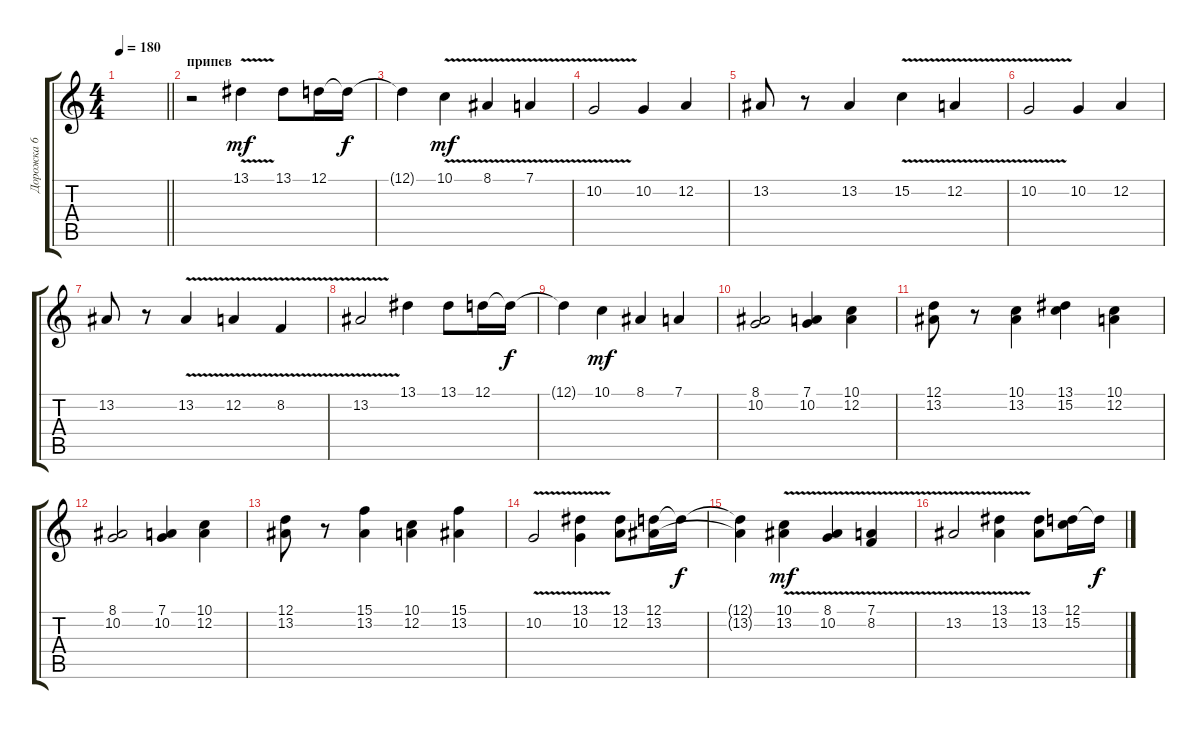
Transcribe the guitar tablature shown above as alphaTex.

\track ("Дорожка 6" "Дорожка 6") {instrument piccolo}
\staff {score tabs}
\tuning (D4 A3 F3 C3 G2 D2) {hide}
\ts (4 4)
\tempo 180
\clef g2
\barLineRight lightlight
\ks c
|
\section ("" "припев")
r.2 13.1{v}.4{dy mf} 13.1.8 12.1.16 12.1{t}.16{dy f} |
12.1{t}.4 10.1{v}.4{dy mf} 8.1{v}.4 7.1{v}.4 |
10.2{v}.2 10.2.4 12.2.4 |
13.2.8 r.8 13.2.4 15.2{v}.4 12.2{v}.4 |
10.2{v}.2 10.2.4 12.2.4 |
13.2.8 r.8 13.2{v}.4 12.2{v}.4 8.2{v}.4 |
13.2{v}.2 13.1.4 13.1.8 12.1.16 12.1{t}.16{dy f} |
12.1{t}.4 10.1.4{dy mf} 8.1.4 7.1.4 |
(8.1 10.2).2 (7.1 10.2).4 (10.1 12.2).4 |
(12.1 13.2).8 r.8 (10.1 13.2).4 (13.1 15.2).4 (10.1 12.2).4 |
(8.1 10.2).2 (7.1 10.2).4 (10.1 12.2).4 |
(12.1 13.2).8 r.8 (15.1 13.2).4 (10.1 12.2).4 (15.1 13.2).4 |
10.2{v}.2 (13.1{v} 10.2).4 (13.1 12.2).8 (12.1 13.2).16 12.1{t}.16{dy f} |
(12.1{t} 13.2{t}).4 (10.1{v} 13.2).4{dy mf} (8.1{v} 10.2).4 (7.1{v} 8.2).4 |
13.2{v}.2 (13.1{v} 13.2).4 (13.1 13.2).8 (12.1 15.2).16 12.1{t}.16{dy f}
